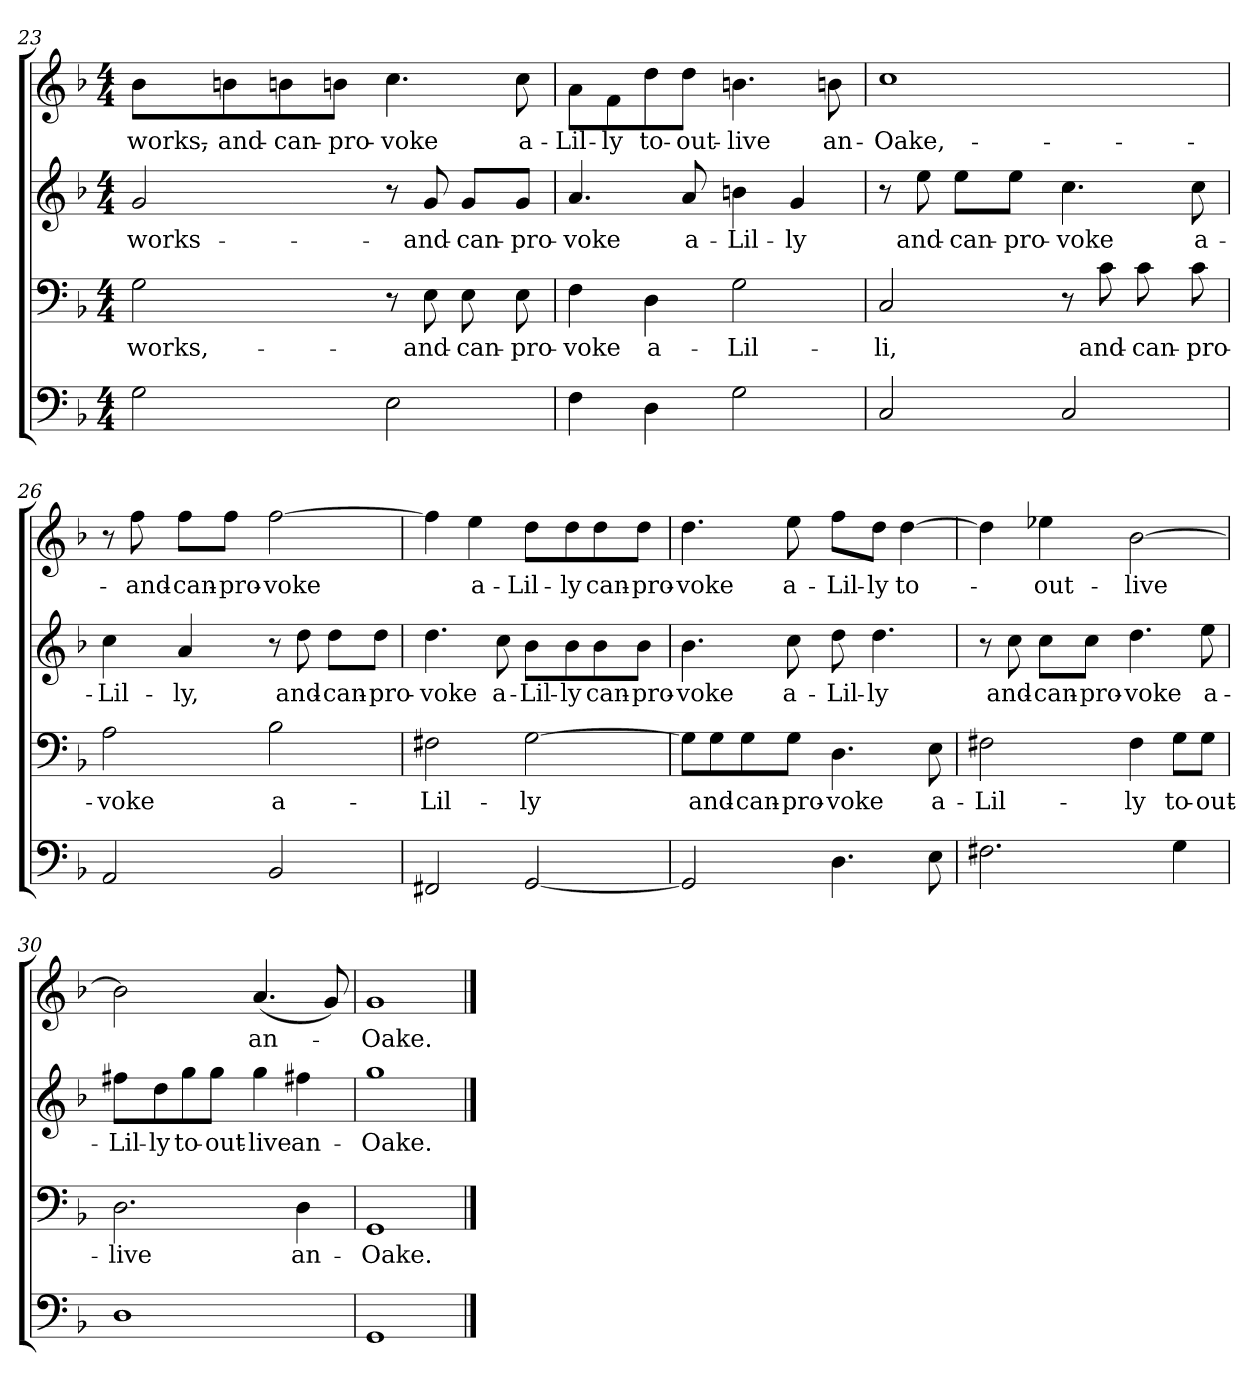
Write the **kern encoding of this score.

**kern	**kern	**text	**kern	**text	**kern	**text
*part4	*part3	*part3	*part2	*part2	*part1	*part1
*staff4	*staff3	*staff3	*staff2	*staff2	*staff1	*staff1
!!LO:LB:g=z
*clefF4	*clefF4	*	*clefG2	*	*clefG2	*
*k[b-]	*k[b-]	*	*k[b-]	*	*k[b-]	*
*F:	*F:	*	*F:	*	*F:	*
*M4/4	*M4/4	*	*M4/4	*	*M4/4	*
=23	=23	=23	=23	=23	=23	=23
2G\	2G\	works,-	2g/	works-	8b-\L	works,-
.	.	.	.	.	8bn\	and-
.	.	.	.	.	8bn\	can-
.	.	.	.	.	8bn\J	pro-
2E\	8r	.	8r	.	4.cc\	-voke
.	8E\	and-	8g/	and-	.	.
.	8E\	can-	8g/L	can-	.	.
.	8E\	pro-	8g/J	pro-	8cc\	a-
=24	=24	=24	=24	=24	=24	=24
4F\	4F\	-voke	4.a/	-voke	8a\L	Lil-
.	.	.	.	.	8f\	-ly
4D\	4D\	a-	.	.	8dd\	to-
.	.	.	8a/	a-	8dd\J	out-
2G\	2G\	Lil-	4bn\	Lil-	4.bn\	-live
.	.	.	4g/	-ly	.	.
.	.	.	.	.	8bn\	an-
=25	=25	=25	=25	=25	=25	=25
2C/	2C/	-li,	8r	.	1cc\	Oake,-
.	.	.	8ee\	and-	.	.
.	.	.	8ee\L	can-	.	.
.	.	.	8ee\J	pro-	.	.
2C/	8r	.	4.cc\	-voke	.	.
.	8c\	and-	.	.	.	.
.	8c\	can-	.	.	.	.
.	8c\	pro-	8cc\	a-	.	.
!!LO:PB:g=z
=26	=26	=26	=26	=26	=26	=26
2AA/	2A\	-voke	4cc\	Lil-	8r	.
.	.	.	.	.	8ff\	and-
.	.	.	4a/	-ly,	8ff\L	can-
.	.	.	.	.	8ff\J	pro-
2BB-/	2B-\	a-	8r	.	[2ff\	-voke
.	.	.	8dd\	and-	.	.
.	.	.	8dd\L	can-	.	.
.	.	.	8dd\J	pro-	.	.
=27	=27	=27	=27	=27	=27	=27
2FF#X/	2F#X\	Lil-	4.dd\	-voke	4ff\]	.
.	.	.	.	.	4ee\	a-
.	.	.	8cc\	a-	.	.
[2GG/	[2G\	-ly	8b-\L	Lil-	8dd\L	Lil-
.	.	.	8b-\	-ly	8dd\	-ly
.	.	.	8b-\	can-	8dd\	can-
.	.	.	8b-\J	pro-	8dd\J	pro-
=28	=28	=28	=28	=28	=28	=28
2GG/]	8G\L]	.	4.b-\	-voke	4.dd\	-voke
.	8G\	and-	.	.	.	.
.	8G\	can-	.	.	.	.
.	8G\J	pro-	8cc\	a-	8ee\	a-
4.D\	4.D\	-voke	8dd\	Lil-	8ff\L	Lil-
.	.	.	4.dd\	-ly	8dd\J	-ly
.	.	.	.	.	[4dd\	to-
8E\	8E\	a-	.	.	.	.
!!LO:LB:g=z
=29	=29	=29	=29	=29	=29	=29
2.F#X\	2F#X\	Lil-	8r	.	4dd\]	.
.	.	.	8cc\	and-	.	.
.	.	.	8cc\L	can-	4ee-X\	out-
.	.	.	8cc\J	pro-	.	.
.	4F#\	-ly	4.dd\	-voke	[2b-\	-live
4G\	8G\L	to-	.	.	.	.
.	8G\J	out-	8ee\	a-	.	.
=30	=30	=30	=30	=30	=30	=30
1D\	2.D\	-live	8ff#X\L	Lil-	2b-\]	.
.	.	.	8dd\	-ly	.	.
.	.	.	8gg\	to-	.	.
.	.	.	8gg\J	out-	.	.
.	.	.	4gg\	-live	(4.a/	an-
.	4D\	an-	4ff#X\	an-	.	.
.	.	.	.	.	8g/)	.
=31	=31	=31	=31	=31	=31	=31
1GG/	1GG/	Oake.-	1gg\	Oake.-	1g/	Oake.-
==	==	==	==	==	==	==
*-	*-	*-	*-	*-	*-	*-
